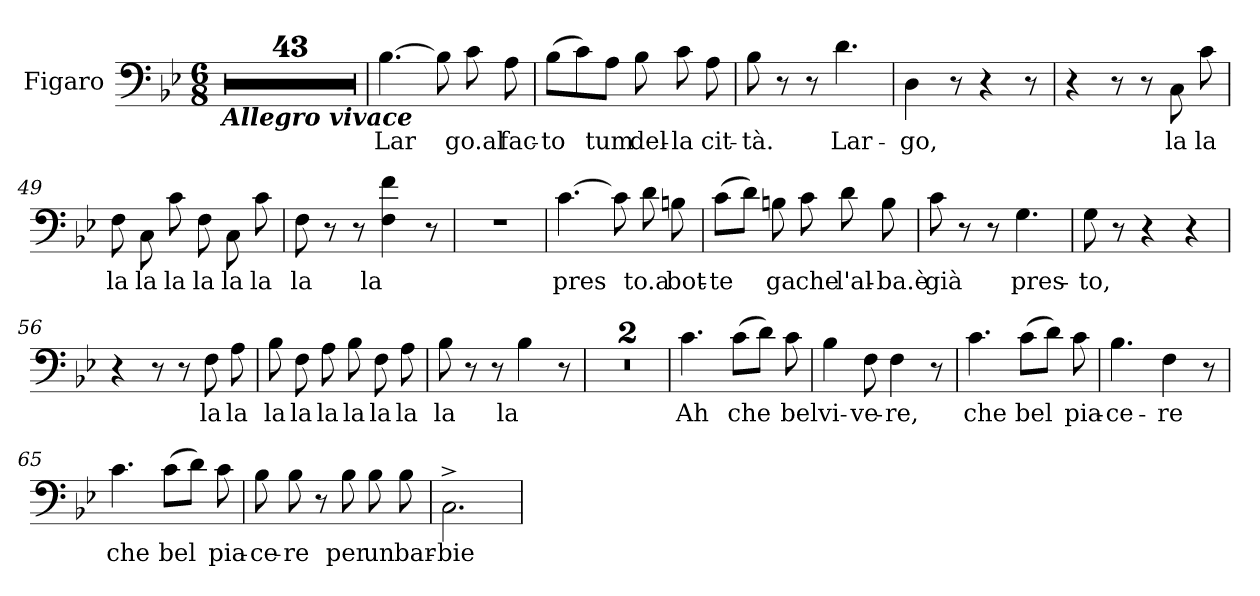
**kern	**text
*part1	*part1
*staff1	*staff1
*I"Figaro	*
*I'F.	*
*clefF4	*
*k[b-e-]	*
*M6/8	*
*MM210	*
=1	=1
!LO:TX:b:Bi:t=Allegro vivace	!
2.r	.
=2	=2
2.r	.
=3	=3
2.r	.
=4	=4
2.r	.
=5	=5
2.r	.
!!LO:LB:g=z
=6	=6
2.r	.
=7	=7
2.r	.
=8	=8
2.r	.
=9	=9
2.r	.
=10	=10
2.r	.
!!LO:LB:g=z
=11	=11
2.r	.
=12	=12
2.r	.
=13	=13
2.r	.
=14	=14
2.r	.
=15	=15
2.r	.
=16	=16
2.r	.
!!LO:LB:g=z
=17	=17
2.r	.
=18	=18
2.r	.
=19	=19
2.r	.
=20	=20
2.r	.
=21	=21
2.r	.
!!LO:LB:g=z
=22	=22
2.r	.
=23	=23
2.r	.
=24	=24
2.r	.
=25	=25
2.r	.
=26	=26
2.r	.
!!LO:PB:g=z
=27	=27
2.r	.
=28	=28
2.r	.
=29	=29
2.r	.
=30	=30
2.r	.
=31	=31
2.r	.
!!LO:LB:g=z
=32	=32
2.r	.
=33	=33
2.r	.
=34	=34
2.r	.
=35	=35
2.r	.
=36	=36
2.r	.
!!LO:LB:g=z
=37	=37
2.r	.
=38	=38
2.r	.
=39	=39
2.r	.
=40	=40
2.r	.
=41	=41
2.r	.
=42	=42
2.r	.
!!LO:LB:g=z
=43	=43
2.r	.
=44	=44
!	!LO:LY:b
[4.B-\	Lar
8B-\]	.
!	!LO:LY:b
8c\	go.al
!	!LO:LY:b
8A\	fac-
=45	=45
!	!LO:LY:b
(>8B-\L	-to
8c\)	.
!	!LO:LY:b
8A\J	tum
!	!LO:LY:b
8B-\	del-
!	!LO:LY:b
8c\	-la
!	!LO:LY:b
8A\	cit-
=46	=46
!	!LO:LY:b
8B-\	-tà.
8r	.
8r	.
!	!LO:LY:b
4.d\	Lar-
=47	=47
!	!LO:LY:b
4D\	-go,
8r	.
4r	.
8r	.
!!LO:PB:g=z
=48	=48
4r	.
8r	.
8r	.
!	!LO:LY:b
8C\	la
!	!LO:LY:b
8c\	la
=49	=49
!	!LO:LY:b
8F\	la
!	!LO:LY:b
8C\	la
!	!LO:LY:b
8c\	la
!	!LO:LY:b
8F\	la
!	!LO:LY:b
8C\	la
!	!LO:LY:b
8c\	la
=50	=50
!	!LO:LY:b
8F\	la
8r	.
8r	.
!	!LO:LY:b
4F\ 4f\	la
8r	.
=51	=51
2.r	.
=52	=52
!	!LO:LY:b
[4.c\	-pres
8c\]	.
!	!LO:LY:b
8d\	to.a
!	!LO:LY:b
8Bn\	bot-
!!LO:LB:g=z
=53	=53
!	!LO:LY:b
(>8c\L	-te
8d\J)	.
!	!LO:LY:b
8Bn\	ga
!	!LO:LY:b
8c\	che
!	!LO:LY:b
8d\	l'al-
!	!LO:LY:b
8B\	-ba.è
=54	=54
!	!LO:LY:b
8c\	già
8r	.
8r	.
!	!LO:LY:b
4.G\	pres-
=55	=55
!	!LO:LY:b
8G\	-to,
8r	.
4r	.
4r	.
=56	=56
4r	.
8r	.
8r	.
!	!LO:LY:b
8F\	la
!	!LO:LY:b
8A\	la
=57	=57
!	!LO:LY:b
8B-\	la
!	!LO:LY:b
8F\	la
!	!LO:LY:b
8A\	la
!	!LO:LY:b
8B-\	la
!	!LO:LY:b
8F\	la
!	!LO:LY:b
8A\	la
!!LO:LB:g=z
=58	=58
!	!LO:LY:b
8B-\	la
8r	.
8r	.
!	!LO:LY:b
4B-\	la
8r	.
=59	=59
2.r	.
=60	=60
2.r	.
=61	=61
!	!LO:LY:b
4.c\	Ah
!	!LO:LY:b
(>8c\L	che
8d\J)	.
!	!LO:LY:b
8c\	bel
=62	=62
!	!LO:LY:b
4B-\	vi-
!	!LO:LY:b
8F\	-ve-
!	!LO:LY:b
4F\	-re,
8r	.
=63	=63
!	!LO:LY:b
4.c\	che
!	!LO:LY:b
(>8c\L	bel
8d\J)	.
!	!LO:LY:b
8c\	pia-
!!LO:PB:g=z
=64	=64
!	!LO:LY:b
4.B-\	-ce-
!	!LO:LY:b
4F\	-re
8r	.
=65	=65
!	!LO:LY:b
4.c\	che
!	!LO:LY:b
(>8c\L	bel
8d\J)	.
!	!LO:LY:b
8c\	pia-
=66	=66
!	!LO:LY:b
8B-\	-ce-
!	!LO:LY:b
8B-\	-re
8r	.
*MM120	*
!	!LO:LY:b
8B-\	per
!	!LO:LY:b
8B-\	un
!	!LO:LY:b
8B-\	bar-
=67	=67
*MM225	*
!	!LO:LY:b
2.C^\	-bie-
=	=
*-	*-
